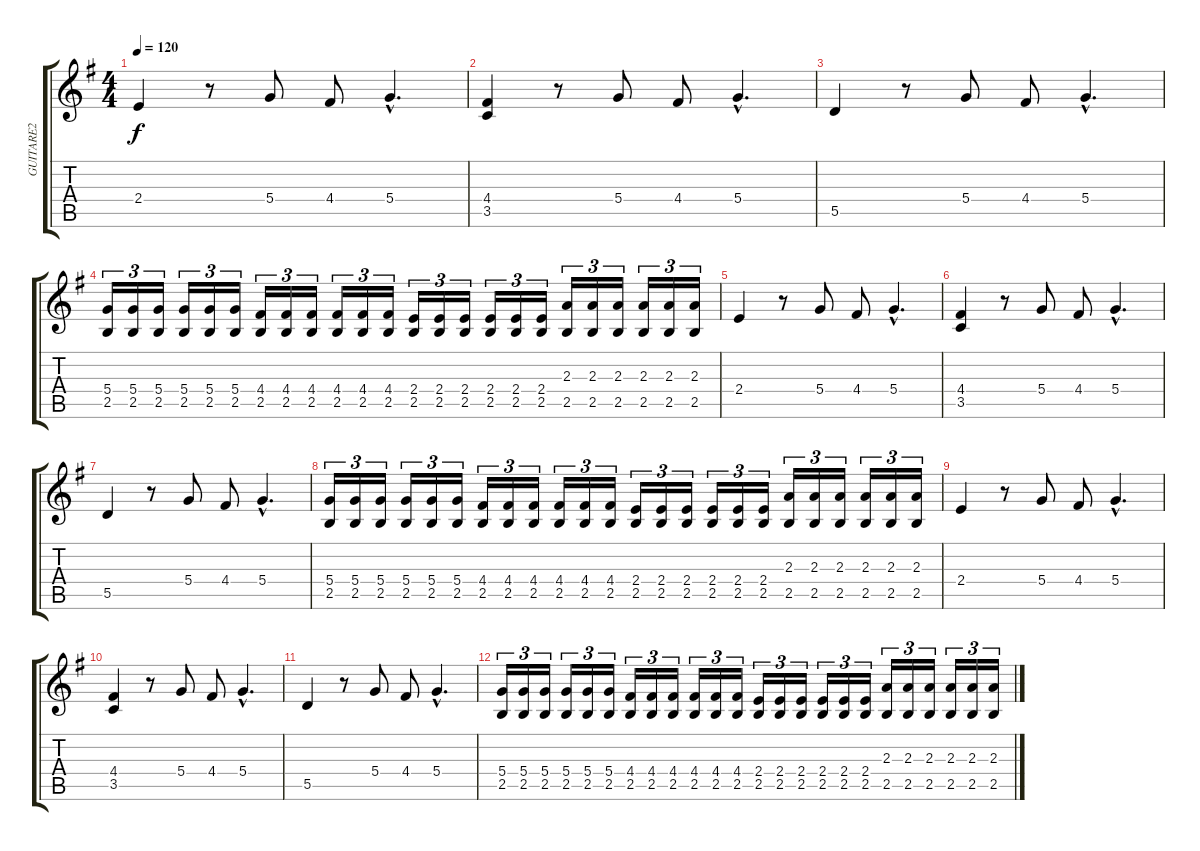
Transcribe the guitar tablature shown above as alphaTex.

\track ("GUITARE2" "GUITARE2") {instrument distortionguitar}
\staff {score tabs}
\tuning (E4 B3 G3 D3 A2 E2) {hide}
\ts (4 4)
\tempo 120
\clef g2
\ks g
2.4.4{dy f} r.8 5.4.8 4.4.8 5.4{hac}.4{d} |
(4.4 3.5).4 r.8 5.4.8 4.4.8 5.4{hac}.4{d} |
5.5.4 r.8 5.4.8 4.4.8 5.4{hac}.4{d} |
(5.4 2.5).16{tu (3 2)} (5.4 2.5).16{tu (3 2)} (5.4 2.5).16{tu (3 2)} (5.4 2.5).16{tu (3 2)} (5.4 2.5).16{tu (3 2)} (5.4 2.5).16{tu (3 2)} (4.4 2.5).16{tu (3 2)} (4.4 2.5).16{tu (3 2)} (4.4 2.5).16{tu (3 2)} (4.4 2.5).16{tu (3 2)} (4.4 2.5).16{tu (3 2)} (4.4 2.5).16{tu (3 2)} (2.4 2.5).16{tu (3 2)} (2.4 2.5).16{tu (3 2)} (2.4 2.5).16{tu (3 2)} (2.4 2.5).16{tu (3 2)} (2.4 2.5).16{tu (3 2)} (2.4 2.5).16{tu (3 2)} (2.3 2.5).16{tu (3 2)} (2.3 2.5).16{tu (3 2)} (2.3 2.5).16{tu (3 2)} (2.3 2.5).16{tu (3 2)} (2.3 2.5).16{tu (3 2)} (2.3 2.5).16{tu (3 2)} |
2.4.4 r.8 5.4.8 4.4.8 5.4{hac}.4{d} |
(4.4 3.5).4 r.8 5.4.8 4.4.8 5.4{hac}.4{d} |
5.5.4 r.8 5.4.8 4.4.8 5.4{hac}.4{d} |
(5.4 2.5).16{tu (3 2)} (5.4 2.5).16{tu (3 2)} (5.4 2.5).16{tu (3 2)} (5.4 2.5).16{tu (3 2)} (5.4 2.5).16{tu (3 2)} (5.4 2.5).16{tu (3 2)} (4.4 2.5).16{tu (3 2)} (4.4 2.5).16{tu (3 2)} (4.4 2.5).16{tu (3 2)} (4.4 2.5).16{tu (3 2)} (4.4 2.5).16{tu (3 2)} (4.4 2.5).16{tu (3 2)} (2.4 2.5).16{tu (3 2)} (2.4 2.5).16{tu (3 2)} (2.4 2.5).16{tu (3 2)} (2.4 2.5).16{tu (3 2)} (2.4 2.5).16{tu (3 2)} (2.4 2.5).16{tu (3 2)} (2.3 2.5).16{tu (3 2)} (2.3 2.5).16{tu (3 2)} (2.3 2.5).16{tu (3 2)} (2.3 2.5).16{tu (3 2)} (2.3 2.5).16{tu (3 2)} (2.3 2.5).16{tu (3 2)} |
2.4.4 r.8 5.4.8 4.4.8 5.4{hac}.4{d} |
(4.4 3.5).4 r.8 5.4.8 4.4.8 5.4{hac}.4{d} |
5.5.4 r.8 5.4.8 4.4.8 5.4{hac}.4{d} |
(5.4 2.5).16{tu (3 2)} (5.4 2.5).16{tu (3 2)} (5.4 2.5).16{tu (3 2)} (5.4 2.5).16{tu (3 2)} (5.4 2.5).16{tu (3 2)} (5.4 2.5).16{tu (3 2)} (4.4 2.5).16{tu (3 2)} (4.4 2.5).16{tu (3 2)} (4.4 2.5).16{tu (3 2)} (4.4 2.5).16{tu (3 2)} (4.4 2.5).16{tu (3 2)} (4.4 2.5).16{tu (3 2)} (2.4 2.5).16{tu (3 2)} (2.4 2.5).16{tu (3 2)} (2.4 2.5).16{tu (3 2)} (2.4 2.5).16{tu (3 2)} (2.4 2.5).16{tu (3 2)} (2.4 2.5).16{tu (3 2)} (2.3 2.5).16{tu (3 2)} (2.3 2.5).16{tu (3 2)} (2.3 2.5).16{tu (3 2)} (2.3 2.5).16{tu (3 2)} (2.3 2.5).16{tu (3 2)} (2.3 2.5).16{tu (3 2)}
